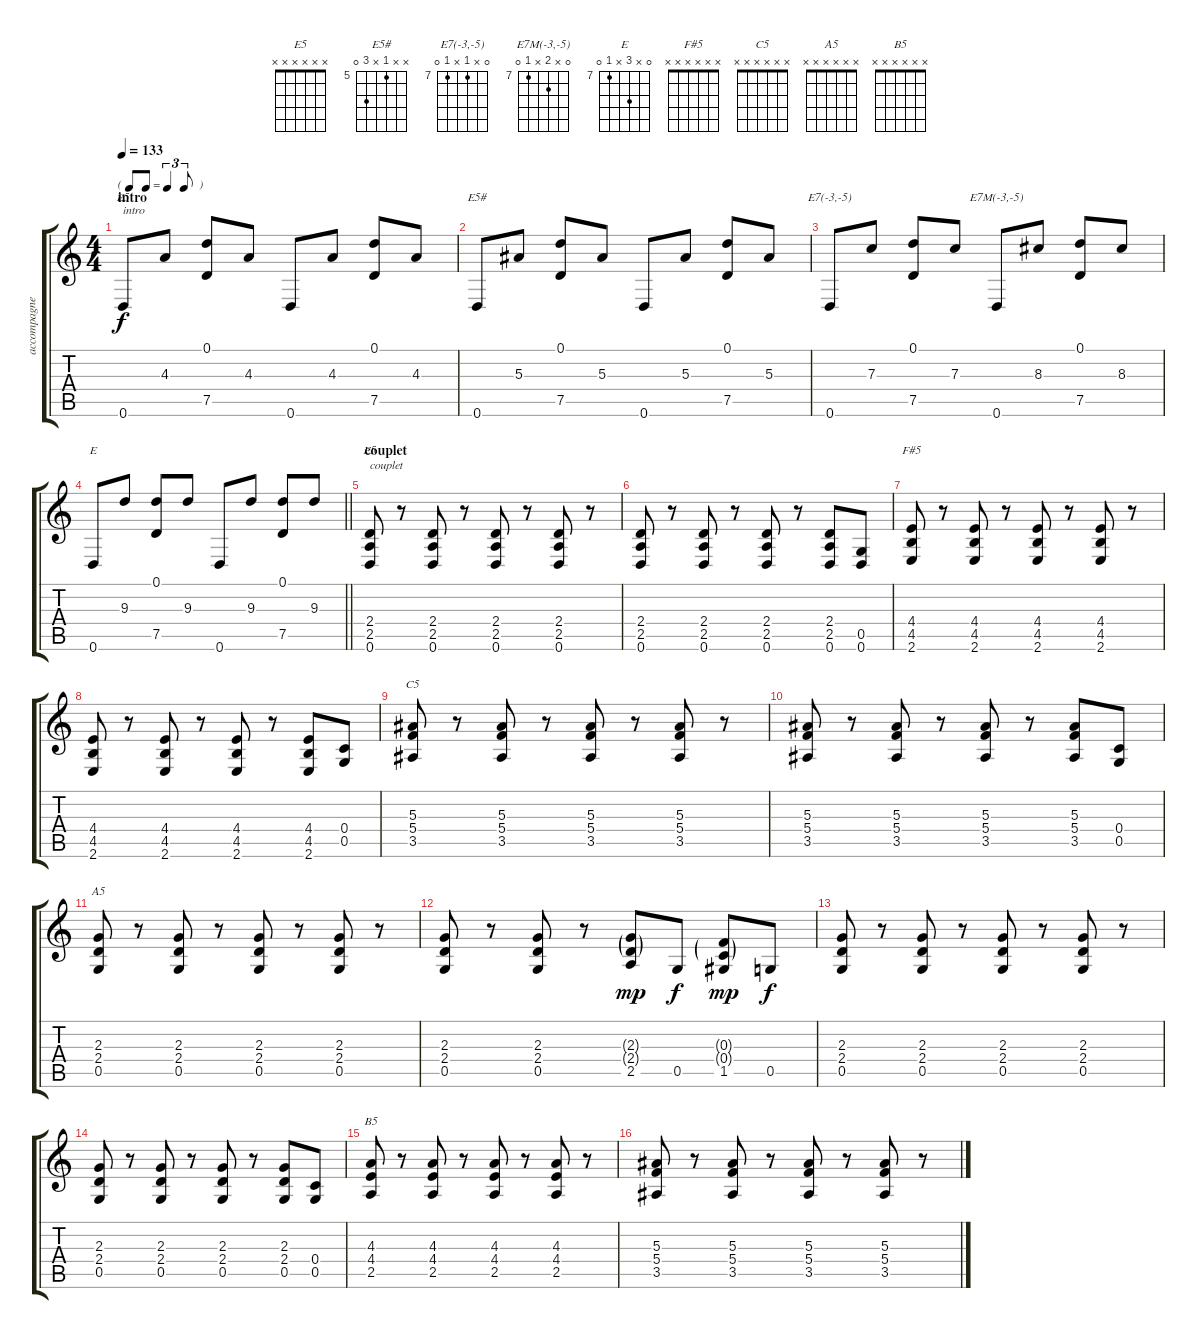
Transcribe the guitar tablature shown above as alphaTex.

\track ("accompagnement" "accompagne") {instrument acousticguitarsteel}
\staff {score tabs}
\tuning (D4 A3 F3 C3 G2 D2) {hide}
\chord ("E5" 0 x 4 x 7 0) {firstfret 4}
\chord ("E5#" x x 5 x 7 0) {firstfret 5}
\chord ("E7(-3,-5)" 0 x 7 x 7 0) {firstfret 7}
\chord ("E7M(-3,-5)" 0 x 8 x 7 0) {firstfret 7}
\chord ("E" 0 x 9 x 7 0) {firstfret 7}
\chord ("E5" x x x x x x)
\chord ("F#5" x x x x x x)
\chord ("C5" x x x x x x)
\chord ("A5" x x x x x x)
\chord ("B5" x x x x x x)
\ts (4 4)
\tf triplet8th
\section ("" "intro")
\tempo 133
\clef g2
\ks c
0.6.8{ch "E5" txt "intro" dy f instrument acousticguitarsteel} 4.3.8 (0.1 7.5).8 4.3.8 0.6.8 4.3.8 (0.1 7.5).8 4.3.8 |
0.6.8{ch "E5#"} 5.3.8 (0.1 7.5).8 5.3.8 0.6.8 5.3.8 (0.1 7.5).8 5.3.8 |
0.6.8{ch "E7(-3,-5)"} 7.3.8 (0.1 7.5).8 7.3.8 0.6.8{ch "E7M(-3,-5)"} 8.3.8 (0.1 7.5).8 8.3.8 |
\barLineRight lightlight
0.6.8{ch "E"} 9.3.8 (0.1 7.5).8 9.3.8 0.6.8 9.3.8 (0.1 7.5).8 9.3.8 |
\section ("" "couplet")
(2.4 2.5 0.6).8{ch "E5" txt "couplet"} r.8 (2.4 2.5 0.6).8 r.8 (2.4 2.5 0.6).8 r.8 (2.4 2.5 0.6).8 r.8 |
(2.4 2.5 0.6).8 r.8 (2.4 2.5 0.6).8 r.8 (2.4 2.5 0.6).8 r.8 (2.4 2.5 0.6).8 (0.5 0.6).8 |
(4.4 4.5 2.6).8{ch "F#5"} r.8 (4.4 4.5 2.6).8 r.8 (4.4 4.5 2.6).8 r.8 (4.4 4.5 2.6).8 r.8 |
(4.4 4.5 2.6).8 r.8 (4.4 4.5 2.6).8 r.8 (4.4 4.5 2.6).8 r.8 (4.4 4.5 2.6).8 (0.4 0.5).8 |
(5.3 5.4 3.5).8{ch "C5"} r.8 (5.3 5.4 3.5).8 r.8 (5.3 5.4 3.5).8 r.8 (5.3 5.4 3.5).8 r.8 |
(5.3 5.4 3.5).8 r.8 (5.3 5.4 3.5).8 r.8 (5.3 5.4 3.5).8 r.8 (5.3 5.4 3.5).8 (0.4 0.5).8 |
(2.3 2.4 0.5).8{ch "A5"} r.8 (2.3 2.4 0.5).8 r.8 (2.3 2.4 0.5).8 r.8 (2.3 2.4 0.5).8 r.8 |
(2.3 2.4 0.5).8 r.8 (2.3 2.4 0.5).8 r.8 (2.3{g} 2.4{g} 2.5).8{dy mp} 0.5.8{dy f} (0.3{g} 0.4{g} 1.5).8{dy mp} 0.5.8{dy f} |
(2.3 2.4 0.5).8 r.8 (2.3 2.4 0.5).8 r.8 (2.3 2.4 0.5).8 r.8 (2.3 2.4 0.5).8 r.8 |
(2.3 2.4 0.5).8 r.8 (2.3 2.4 0.5).8 r.8 (2.3 2.4 0.5).8 r.8 (2.3 2.4 0.5).8 (0.4 0.5).8 |
(4.3 4.4 2.5).8{ch "B5"} r.8 (4.3 4.4 2.5).8 r.8 (4.3 4.4 2.5).8 r.8 (4.3 4.4 2.5).8 r.8 |
(5.3 5.4 3.5).8 r.8 (5.3 5.4 3.5).8 r.8 (5.3 5.4 3.5).8 r.8 (5.3 5.4 3.5).8 r.8
